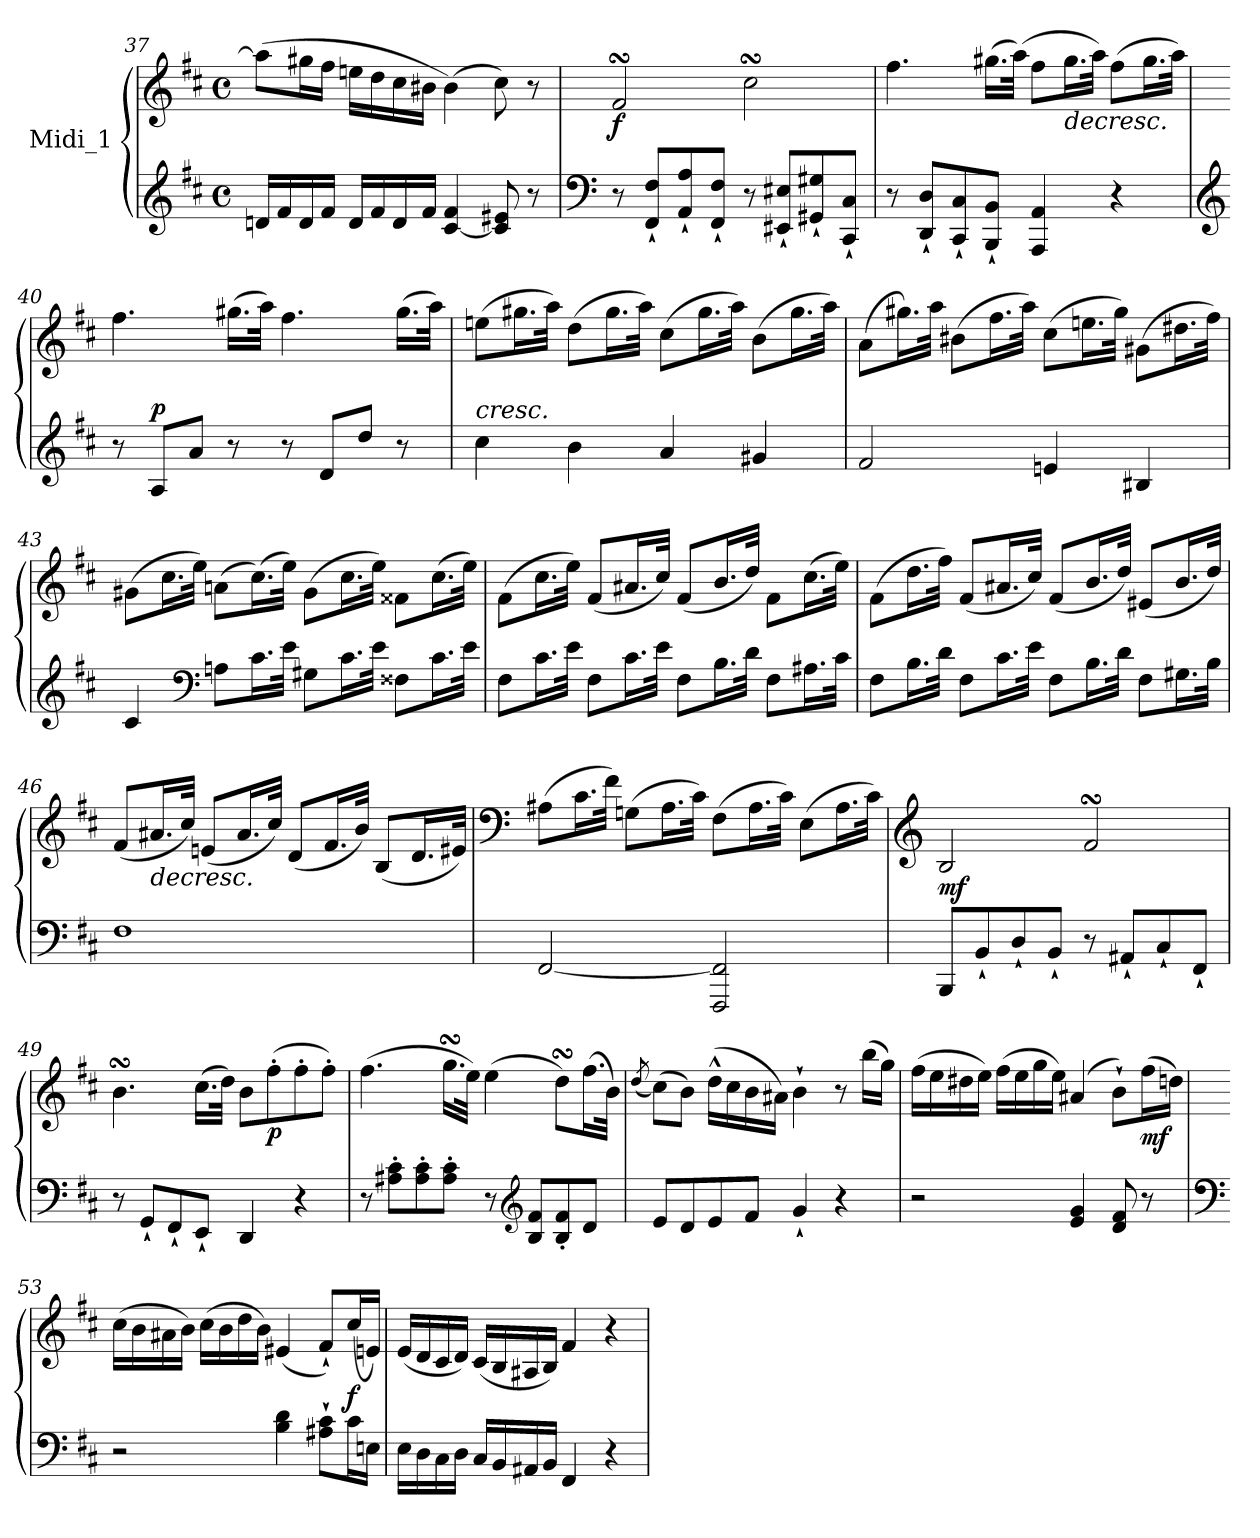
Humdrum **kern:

**kern	**kern	**dynam
*part1	*part1	*part1
*staff2	*staff1	*staff1/2
*I"Midi_1	*	*
!!LO:PB:g=z
*clefG2	*clefG2	*
*k[f#c#]	*k[f#c#]	*
*D:	*D:	*
*M4/4	*M4/4	*
*met(c)	*met(c)	*
=37	=37	=37
16dni/LL	(>8aa\L]	.
16f#/	.	.
16d/	16gg#X\L	.
16f#/JJ	16ff#\JJ	.
16d/LL	16eeni\LL	.
16f#/	16dd\	.
16d/	16cc#\	.
16f#/JJ	16b#X\JJ	.
[4c#/ 4f#/	(>4b#\)	.
8c#/] 8e#X/	8cc#\)	.
8r	8r	.
=38	=38	=38
*clefF4	*	*
!	!	!LO:DY:b
8r	2f#sSsS/	f
8FF#/` 8F#/`L	.	.
8AA/` 8A/`	.	.
8FF#/` 8F#/`J	.	.
8r	2cc#sSsS\	.
8EE#X/` 8E#X/`L	.	.
8GG#X/` 8G#X/`	.	.
8CC#/` 8C#/`J	.	.
=39	=39	=39
8r	4.ff#\	.
8DD/` 8D/`L	.	.
8CC#/` 8C#/`	.	.
8BBB/` 8BB/`J	(>16.gg#X\LL	.
.	(>32aa\JJk)	.
4AAA/ 4AA/	8ff#\L	.
!	!	!LO:HP:b
.	16.gg#\L	>
.	32aa\JJk)	.
4r	(>8ff#\L	.
.	16.gg#\L	.
.	32aa\JJk)	.
!!LO:LB:g=z
=40	=40	=40
*clefG2	*	*
8r	4.ff#\	.
!	!	!LO:DY:a=2
8A/L	.	p
8a/J	.	.
8r	(>16.gg#X\LL	]
.	32aa\JJk)	.
8r	4.ff#\	.
8d/L	.	.
8dd/J	.	.
8r	(>16.gg#\LL	.
.	32aa\JJk)	.
!!LO:LB:g=z
=41	=41	=41
!LO:TX:a:i:t=cresc.	!	!
4cc#\	(>8eeni\L	.
.	16.gg#X\L	.
.	32aa\JJk)	.
4b\	(>8dd\L	.
.	16.gg#\L	.
.	32aa\JJk)	.
4a/	(>8cc#\L	.
.	16.gg#\L	.
.	32aa\JJk)	.
4g#X/	(>8b\L	.
.	16.gg#\L	.
.	32aa\JJk)	.
=42	=42	=42
2f#/	(8a\L	.
.	16.gg#X\L)	.
.	32aa\JJk	.
.	(>8b#X\L	.
.	16.ff#\L	.
.	32aa\JJk)	.
4eni/	(>8cc#\L	.
.	16.eeni\L	.
.	32gg#\JJk)	.
4B#X/	(>8g#X\L	.
.	16.dd#X\L	.
.	32ff#\JJk)	.
!!LO:PB:g=z
=43	=43	=43
4c#/	(>8g#X\L	.
.	16.cc#\L	.
.	32ee\JJk)	.
*clefF4	*	*
8Ani\L	(>8ani\L	.
16.c#\L	(>16.cc#\L)	.
32e\JJk	32ee\JJk)	.
8G#X\L	(>8g#\L	.
16.c#\L	16.cc#\L	.
32e\JJk	32ee\JJk)	.
8F##X\L	8f##X\L	.
16.c#\L	(>16.cc#\L	.
32e\JJk	32ee\JJk)	.
!!LO:LB:g=z
=44	=44	=44
8F#i\L	(>8f#i\L	.
16.c#\L	16.cc#\L	.
32e\JJk	32ee\JJk)	.
8F#\L	(8f#/L	.
16.c#\L	16.a#X/L	.
32e\JJk	32cc#/JJk)	.
8F#\L	(8f#/L	.
16.B\L	16.b/L	.
32d\JJk	32dd/JJk)	.
8F#\L	8f#\L	.
16.A#X\L	(>16.cc#\L	.
32c#\JJk	32ee\JJk)	.
=45	=45	=45
8F#\L	(>8f#\L	.
16.B\L	16.dd\L	.
32d\JJk	32ff#\JJk)	.
8F#\L	(8f#/L	.
16.c#\L	16.a#X/L	.
32e\JJk	32cc#/JJk)	.
8F#\L	(8f#/L	.
16.B\L	16.b/L	.
32d\JJk	32dd/JJk)	.
8F#\L	(8e#X/L	.
16.G#X\L	16.b/L	.
32B\JJk	32dd/JJk)	.
!!LO:LB:g=z
=46	=46	=46
1F#	(8f#/L	.
!	!LO:TX:b:i:t=decresc.	!
.	16.a#X/L	.
.	32cc#/JJk)	.
.	(8eni/L	.
.	16.a#/L	.
.	32cc#/JJk)	.
.	(8d/L	.
.	16.f#/L	.
.	32b/JJk)	.
.	(8B/L	.
.	16.d/L	.
.	32e#X/JJk)	.
!!LO:LB:g=z
=47	=47	=47
*	*clefF4	*
[2FF#/	(>8A#X\L	.
.	16.c#\L	.
.	32f#\JJk)	.
.	(>8Gni\L	.
.	16.A#\L	.
.	32c#\JJk)	.
2FFF#/ 2FF#/]	(>8F#\L	.
.	16.A#\L	.
.	32c#\JJk)	.
.	(>8E\L	.
.	16.A#\L	.
.	32c#\JJk)	.
=48	=48	=48
*	*clefG2	*
!	!	!LO:DY:b
8BBB/L	2B/	mf
8BB`/	.	.
8D`/	.	.
8BB`/J	.	.
8r	2f#sSsS/	.
8AA#X`/L	.	.
8C#`/	.	.
8FF#`/J	.	.
=49	=49	=49
8r	4.bsSSS\	.
8GG`/L	.	.
8FF#`/	.	.
8EE`/J	(>16.cc#\LL	.
.	32dd\JJk)	.
4DD/	8b\L	.
!	!	!LO:DY:b
.	(>8ff#'\	p
4r	8ff#'\	.
.	8ff#'\J)	.
!!LO:LB:g=z
=50	=50	=50
8r	(>4.ff#\	.
8A#X\' 8c#\'L	.	.
8A#\' 8c#\'	.	.
8A#\' 8c#\'J	16.ggsSSs\LL	.
.	32ee\JJk)	.
8r	(>4ee\	.
*clefG2	*	*
8B/ 8f#/L	.	.
8B/' 8f#/'	8ddsSSs\L)	.
8d/J	(16.ff#\L	.
.	32b\JJk)	.
!!LO:LB:g=z
=51	=51	=51
.	(>8qdd/	.
8e/L	(>8cc#\L)	.
8d/	8b\J)	.
8e/	(>16dd^^\LL	.
.	16cc#\	.
8f#/J	16b\	.
.	16a#X\JJ)	.
4g`/	4b`\	.
4r	8r	.
.	(>16bb\LL	.
.	16gg\JJ)	.
=52	=52	=52
2r	(>16ff#\LL	.
.	16ee\	.
.	16dd#X\	.
.	16ee\JJ)	.
.	(>16ff#\LL	.
.	16ee\	.
.	16gg\	.
.	16ee\JJ)	.
4e/ 4g/	(4a#X/	.
8d/ 8f#/	8b`\L)	.
!	!	!LO:DY:b
8r	(>16ff#\L	mf
.	16ddn\JJ)	.
=53	=53	=53
*clefF4	*	*
2r	(>16cc#\LL	.
.	16b\	.
.	16a#X\	.
.	16b\JJ)	.
.	(>16cc#\LL	.
.	16b\	.
.	16dd\	.
.	16b\JJ)	.
4B\ 4d\	(4e#X/	.
8A#X\` 8c#\`L	8f#`/L)	.
!	!	!LO:DY:a=2
16c#\L	(16cc#/L	f
16Eni\JJ	16en/JJ)	.
!!LO:LB:g=z
=54	=54	=54
16E\LL	(16e/LL	.
16D\	16d/	.
16C#\	16c#/	.
16D\JJ	16d/JJ)	.
16C#/LL	(16c#/LL	.
16BB/	16B/	.
16AA#X/	16A#X/	.
16BB/JJ	16B/JJ)	.
4FF#/	4f#/	.
4r	4r	.
=	=	=
*-	*-	*-
